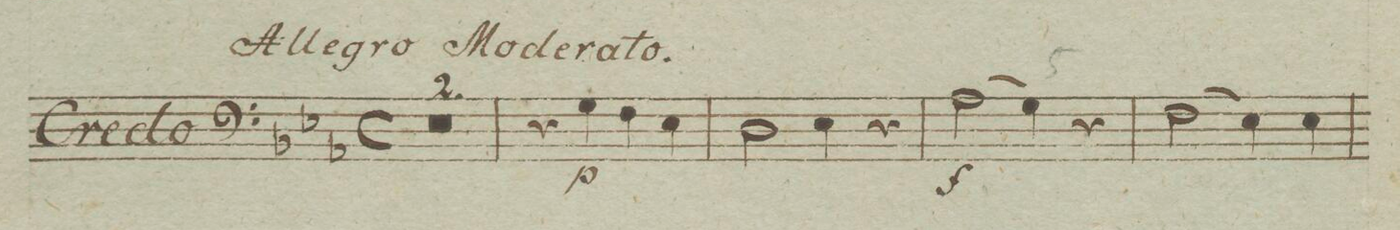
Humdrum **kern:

**kern	**dynam
*I"Vilone	*
*clefF4	*
*k[b-e-a-]	*
*M4/4	*
0r	.
=2	=2
=3	=3
4r	.
4Gyy\	p
4Fyy\	.
4E-yy\	.
=4	=4
2Dyy\	.
4E-yy\	.
4ryy	.
=5	=5
2A-yy\	f
4Gyy\	.
4ryy	.
=6	=6
2Fyy\	.
4E-yy\	.
4E-yy\	.
=7	=7
*-	*-
